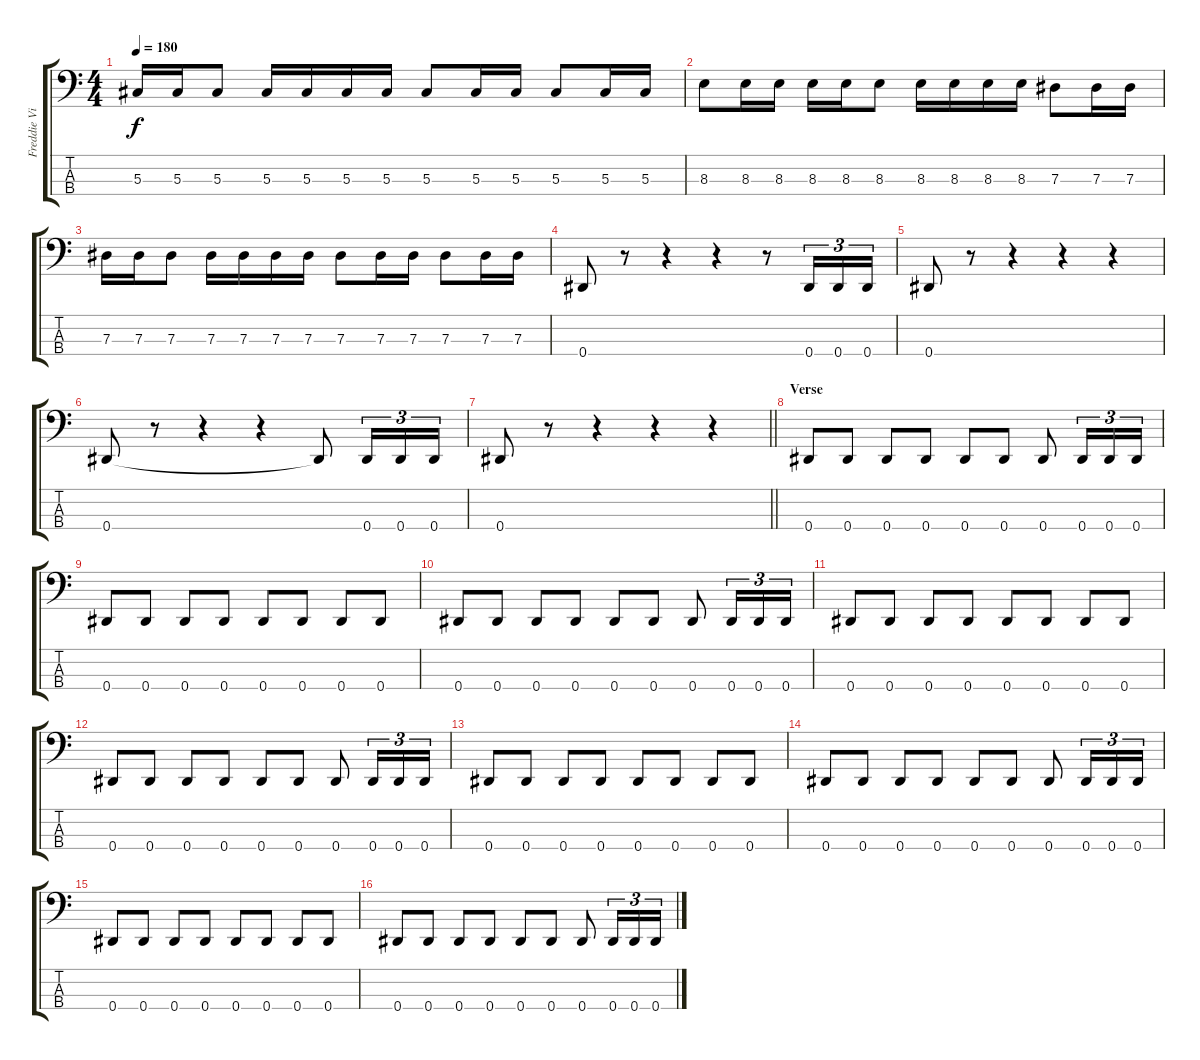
\track ("Freddie Vidales" "Freddie Vi") {instrument electricbassfinger}
\staff {score tabs}
\tuning (Gb2 Db2 Ab1 Eb1) {hide}
\ts (4 4)
\tempo 180
\clef f4
\ks c
5.3.16{dy f} 5.3.16 5.3.8 5.3.16 5.3.16 5.3.16 5.3.16 5.3.8 5.3.16 5.3.16 5.3.8 5.3.16 5.3.16 |
8.3.8 8.3.16 8.3.16 8.3.16 8.3.16 8.3.8 8.3.16 8.3.16 8.3.16 8.3.16 7.3.8 7.3.16 7.3.16 |
7.3.16 7.3.16 7.3.8 7.3.16 7.3.16 7.3.16 7.3.16 7.3.8 7.3.16 7.3.16 7.3.8 7.3.16 7.3.16 |
0.4.8 r.8 r.4 r.4 r.8 0.4.16{tu (3 2)} 0.4.16{tu (3 2)} 0.4.16{tu (3 2)} |
0.4.8 r.8 r.4 r.4 r.4 |
0.4.8 r.8 r.4 r.4 0.4{t}.8 0.4.16{tu (3 2)} 0.4.16{tu (3 2)} 0.4.16{tu (3 2)} |
\barLineRight lightlight
0.4.8 r.8 r.4 r.4 r.4 |
\section ("" "Verse")
0.4.8 0.4.8 0.4.8 0.4.8 0.4.8 0.4.8 0.4.8 0.4.16{tu (3 2)} 0.4.16{tu (3 2)} 0.4.16{tu (3 2)} |
0.4.8 0.4.8 0.4.8 0.4.8 0.4.8 0.4.8 0.4.8 0.4.8 |
0.4.8 0.4.8 0.4.8 0.4.8 0.4.8 0.4.8 0.4.8 0.4.16{tu (3 2)} 0.4.16{tu (3 2)} 0.4.16{tu (3 2)} |
0.4.8 0.4.8 0.4.8 0.4.8 0.4.8 0.4.8 0.4.8 0.4.8 |
0.4.8 0.4.8 0.4.8 0.4.8 0.4.8 0.4.8 0.4.8 0.4.16{tu (3 2)} 0.4.16{tu (3 2)} 0.4.16{tu (3 2)} |
0.4.8 0.4.8 0.4.8 0.4.8 0.4.8 0.4.8 0.4.8 0.4.8 |
0.4.8 0.4.8 0.4.8 0.4.8 0.4.8 0.4.8 0.4.8 0.4.16{tu (3 2)} 0.4.16{tu (3 2)} 0.4.16{tu (3 2)} |
0.4.8 0.4.8 0.4.8 0.4.8 0.4.8 0.4.8 0.4.8 0.4.8 |
0.4.8 0.4.8 0.4.8 0.4.8 0.4.8 0.4.8 0.4.8 0.4.16{tu (3 2)} 0.4.16{tu (3 2)} 0.4.16{tu (3 2)}
